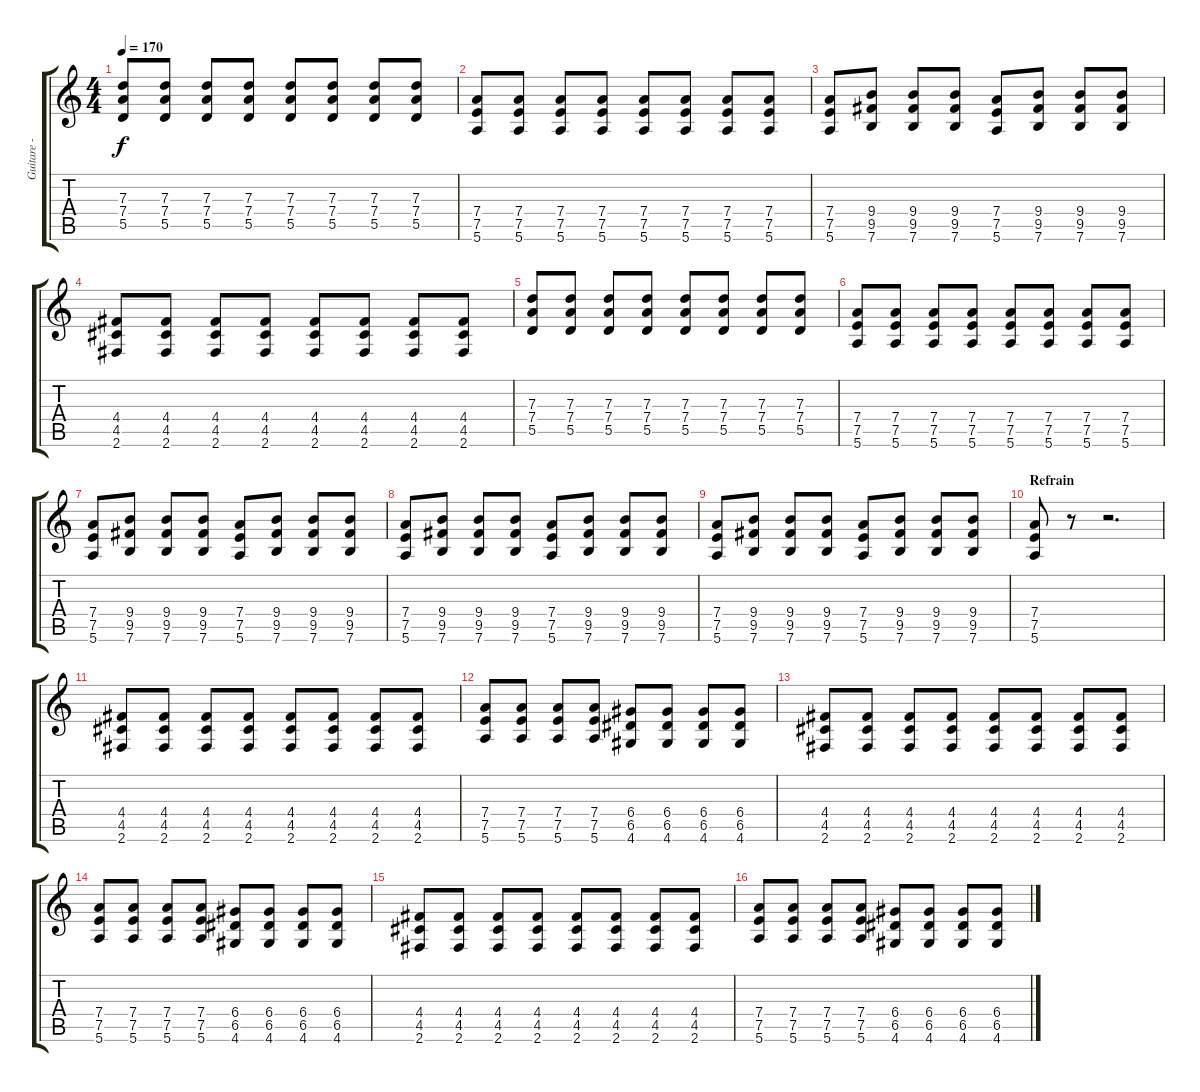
\track ("Guitare - Yves " "Guitare - ") {instrument overdrivenguitar}
\staff {score tabs}
\tuning (E4 B3 G3 D3 A2 E2) {hide}
\ts (4 4)
\tempo 170
\clef g2
\ks c
(7.3 7.4 5.5).8{dy f} (7.3 7.4 5.5).8 (7.3 7.4 5.5).8 (7.3 7.4 5.5).8 (7.3 7.4 5.5).8 (7.3 7.4 5.5).8 (7.3 7.4 5.5).8 (7.3 7.4 5.5).8 |
(7.4 7.5 5.6).8 (7.4 7.5 5.6).8 (7.4 7.5 5.6).8 (7.4 7.5 5.6).8 (7.4 7.5 5.6).8 (7.4 7.5 5.6).8 (7.4 7.5 5.6).8 (7.4 7.5 5.6).8 |
(7.4 7.5 5.6).8 (9.4 9.5 7.6).8 (9.4 9.5 7.6).8 (9.4 9.5 7.6).8 (7.4 7.5 5.6).8 (9.4 9.5 7.6).8 (9.4 9.5 7.6).8 (9.4 9.5 7.6).8 |
(4.4 4.5 2.6).8 (4.4 4.5 2.6).8 (4.4 4.5 2.6).8 (4.4 4.5 2.6).8 (4.4 4.5 2.6).8 (4.4 4.5 2.6).8 (4.4 4.5 2.6).8 (4.4 4.5 2.6).8 |
(7.3 7.4 5.5).8 (7.3 7.4 5.5).8 (7.3 7.4 5.5).8 (7.3 7.4 5.5).8 (7.3 7.4 5.5).8 (7.3 7.4 5.5).8 (7.3 7.4 5.5).8 (7.3 7.4 5.5).8 |
(7.4 7.5 5.6).8 (7.4 7.5 5.6).8 (7.4 7.5 5.6).8 (7.4 7.5 5.6).8 (7.4 7.5 5.6).8 (7.4 7.5 5.6).8 (7.4 7.5 5.6).8 (7.4 7.5 5.6).8 |
(7.4 7.5 5.6).8 (9.4 9.5 7.6).8 (9.4 9.5 7.6).8 (9.4 9.5 7.6).8 (7.4 7.5 5.6).8 (9.4 9.5 7.6).8 (9.4 9.5 7.6).8 (9.4 9.5 7.6).8 |
(7.4 7.5 5.6).8 (9.4 9.5 7.6).8 (9.4 9.5 7.6).8 (9.4 9.5 7.6).8 (7.4 7.5 5.6).8 (9.4 9.5 7.6).8 (9.4 9.5 7.6).8 (9.4 9.5 7.6).8 |
(7.4 7.5 5.6).8 (9.4 9.5 7.6).8 (9.4 9.5 7.6).8 (9.4 9.5 7.6).8 (7.4 7.5 5.6).8 (9.4 9.5 7.6).8 (9.4 9.5 7.6).8 (9.4 9.5 7.6).8 |
\section ("" "Refrain")
(7.4 7.5 5.6).8 r.8 r.2{d} |
(4.4 4.5 2.6).8 (4.4 4.5 2.6).8 (4.4 4.5 2.6).8 (4.4 4.5 2.6).8 (4.4 4.5 2.6).8 (4.4 4.5 2.6).8 (4.4 4.5 2.6).8 (4.4 4.5 2.6).8 |
(7.4 7.5 5.6).8 (7.4 7.5 5.6).8 (7.4 7.5 5.6).8 (7.4 7.5 5.6).8 (6.4 6.5 4.6).8 (6.4 6.5 4.6).8 (6.4 6.5 4.6).8 (6.4 6.5 4.6).8 |
(4.4 4.5 2.6).8 (4.4 4.5 2.6).8 (4.4 4.5 2.6).8 (4.4 4.5 2.6).8 (4.4 4.5 2.6).8 (4.4 4.5 2.6).8 (4.4 4.5 2.6).8 (4.4 4.5 2.6).8 |
(7.4 7.5 5.6).8 (7.4 7.5 5.6).8 (7.4 7.5 5.6).8 (7.4 7.5 5.6).8 (6.4 6.5 4.6).8 (6.4 6.5 4.6).8 (6.4 6.5 4.6).8 (6.4 6.5 4.6).8 |
(4.4 4.5 2.6).8 (4.4 4.5 2.6).8 (4.4 4.5 2.6).8 (4.4 4.5 2.6).8 (4.4 4.5 2.6).8 (4.4 4.5 2.6).8 (4.4 4.5 2.6).8 (4.4 4.5 2.6).8 |
(7.4 7.5 5.6).8 (7.4 7.5 5.6).8 (7.4 7.5 5.6).8 (7.4 7.5 5.6).8 (6.4 6.5 4.6).8 (6.4 6.5 4.6).8 (6.4 6.5 4.6).8 (6.4 6.5 4.6).8
